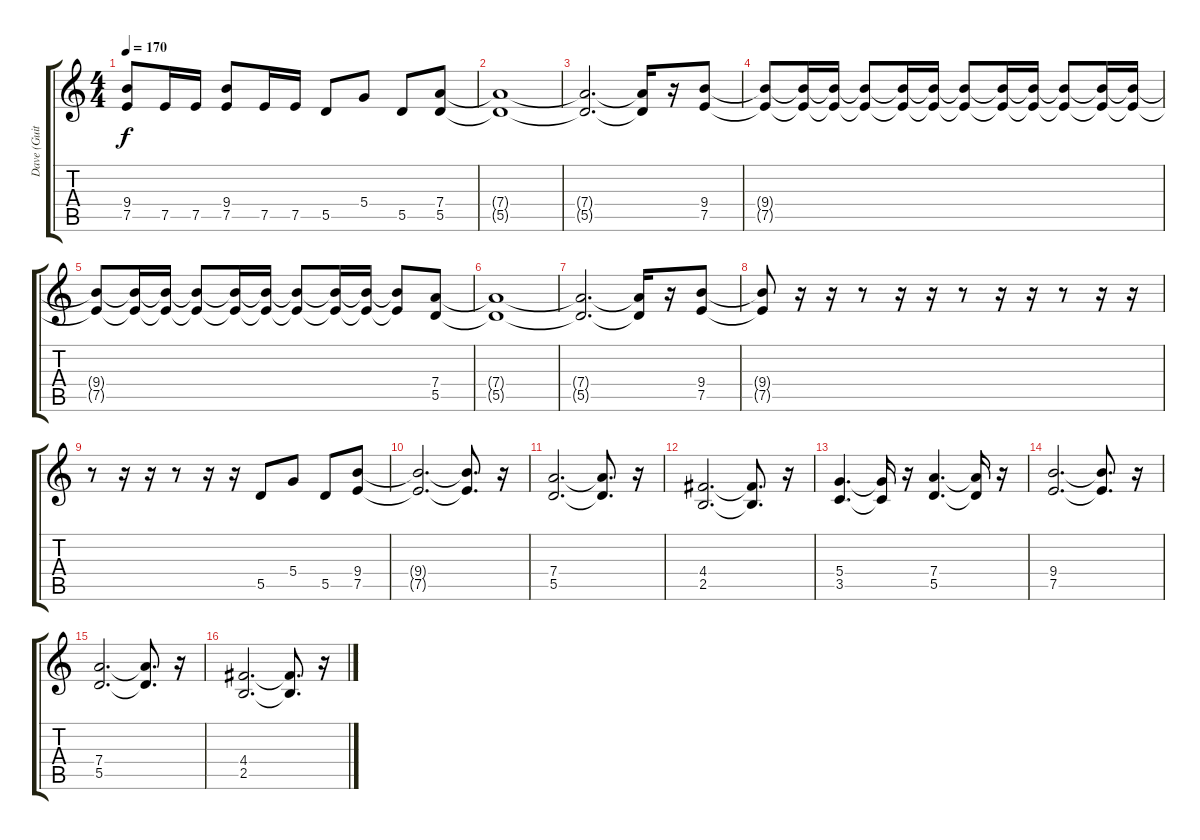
\track ("Dave (Guitar 1)" "Dave (Guit") {instrument distortionguitar}
\staff {score tabs}
\tuning (E4 B3 G3 D3 A2 E2) {hide}
\ts (4 4)
\tempo 170
\clef g2
\ks c
(9.4 7.5).8{dy f} 7.5.16 7.5.16 (9.4 7.5).8 7.5.16 7.5.16 5.5.8 5.4.8 5.5.8 (7.4 5.5).8 |
(7.4{t} 5.5{t}).1 |
(7.4{t} 5.5{t}).2{d} (7.4{t} 5.5{t}).16 r.16 (9.4 7.5).8 |
(9.4{t} 7.5{t}).8 (9.4{t} 7.5{t}).16 (9.4{t} 7.5{t}).16 (9.4{t} 7.5{t}).8 (9.4{t} 7.5{t}).16 (9.4{t} 7.5{t}).16 (9.4{t} 7.5{t}).8 (9.4{t} 7.5{t}).16 (9.4{t} 7.5{t}).16 (9.4{t} 7.5{t}).8 (9.4{t} 7.5{t}).16 (9.4{t} 7.5{t}).16 |
(9.4{t} 7.5{t}).8 (9.4{t} 7.5{t}).16 (9.4{t} 7.5{t}).16 (9.4{t} 7.5{t}).8 (9.4{t} 7.5{t}).16 (9.4{t} 7.5{t}).16 (9.4{t} 7.5{t}).8 (9.4{t} 7.5{t}).16 (9.4{t} 7.5{t}).16 (9.4{t} 7.5{t}).8 (7.4 5.5).8 |
(7.4{t} 5.5{t}).1 |
(7.4{t} 5.5{t}).2{d} (7.4{t} 5.5{t}).16 r.16 (9.4 7.5).8 |
(9.4{t} 7.5{t}).8 r.16 r.16 r.8 r.16 r.16 r.8 r.16 r.16 r.8 r.16 r.16 |
r.8 r.16 r.16 r.8 r.16 r.16 5.5.8 5.4.8 5.5.8 (9.4 7.5).8 |
(9.4{t} 7.5{t}).2{d} (9.4{t} 7.5{t}).8{d} r.16 |
(7.4 5.5).2{d} (7.4{t} 5.5{t}).8{d} r.16 |
(4.4 2.5).2{d} (4.4{t} 2.5{t}).8{d} r.16 |
(5.4 3.5).4{d} (5.4{t} 3.5{t}).16 r.16 (7.4 5.5).4{d} (7.4{t} 5.5{t}).16 r.16 |
(9.4 7.5).2{d} (9.4{t} 7.5{t}).8{d} r.16 |
(7.4 5.5).2{d} (7.4{t} 5.5{t}).8{d} r.16 |
(4.4 2.5).2{d} (4.4{t} 2.5{t}).8{d} r.16
